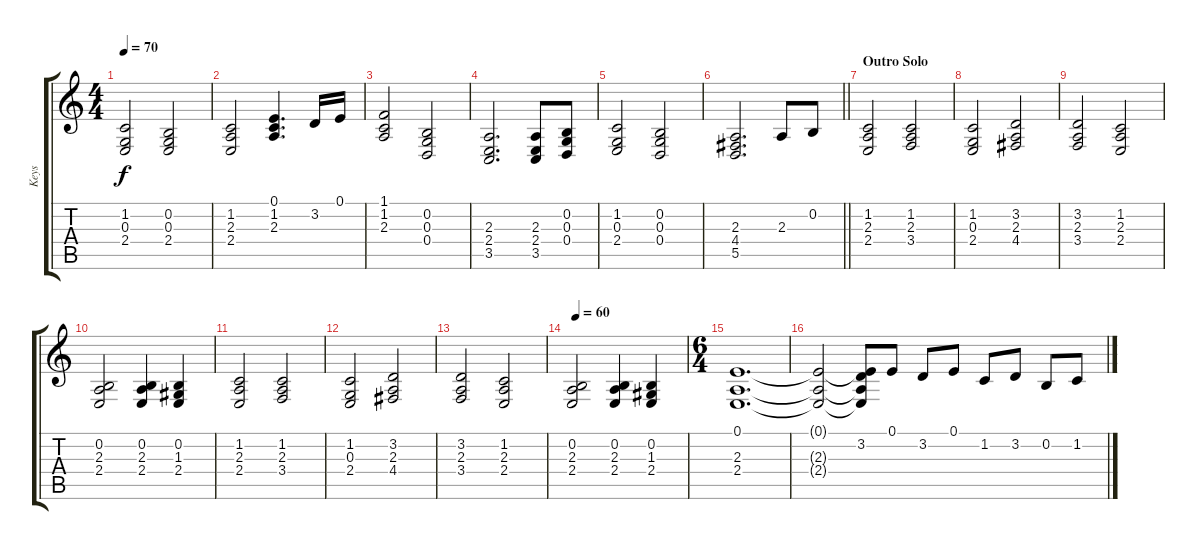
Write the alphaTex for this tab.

\track ("Keys" "Keys") {instrument churchorgan}
\staff {score tabs}
\tuning (E4 B3 G3 D3 A2 E2) {hide}
\ts (4 4)
\tempo 70
\clef g2
\ks c
(1.2 0.3 2.4).2{dy f} (0.2 0.3 2.4).2 |
(1.2 2.3 2.4).2 (0.1 1.2 2.3).4{d} 3.2.16 0.1.16 |
(1.1 1.2 2.3).2 (0.2 0.3 0.4).2 |
(2.3 2.4 3.5).2{d} (2.3 2.4 3.5).8 (0.2 0.3 0.4).8 |
(1.2 0.3 2.4).2 (0.2 0.3 0.4).2 |
\barLineRight lightlight
(2.3 4.4 5.5).2{d} 2.3.8 0.2.8 |
\section ("" "Outro Solo")
(1.2 2.3 2.4).2 (1.2 2.3 3.4).2 |
(1.2 0.3 2.4).2 (3.2 2.3 4.4).2 |
(3.2 2.3 3.4).2 (1.2 2.3 2.4).2 |
(0.2 2.3 2.4).2 (0.2 2.3 2.4).4 (0.2 1.3 2.4).4 |
(1.2 2.3 2.4).2 (1.2 2.3 3.4).2 |
(1.2 0.3 2.4).2 (3.2 2.3 4.4).2 |
(3.2 2.3 3.4).2 (1.2 2.3 2.4).2 |
\tempo 60
(0.2 2.3 2.4).2 (0.2 2.3 2.4).4 (0.2 1.3 2.4).4 |
\ts (6 4)
(0.1 2.3 2.4).1{d} |
(0.1{t} 2.3{t} 2.4{t}).2 (0.1{t} 3.2 2.3{t} 2.4{t}).8 0.1.8 3.2.8 0.1.8 1.2.8 3.2.8 0.2.8 1.2.8
